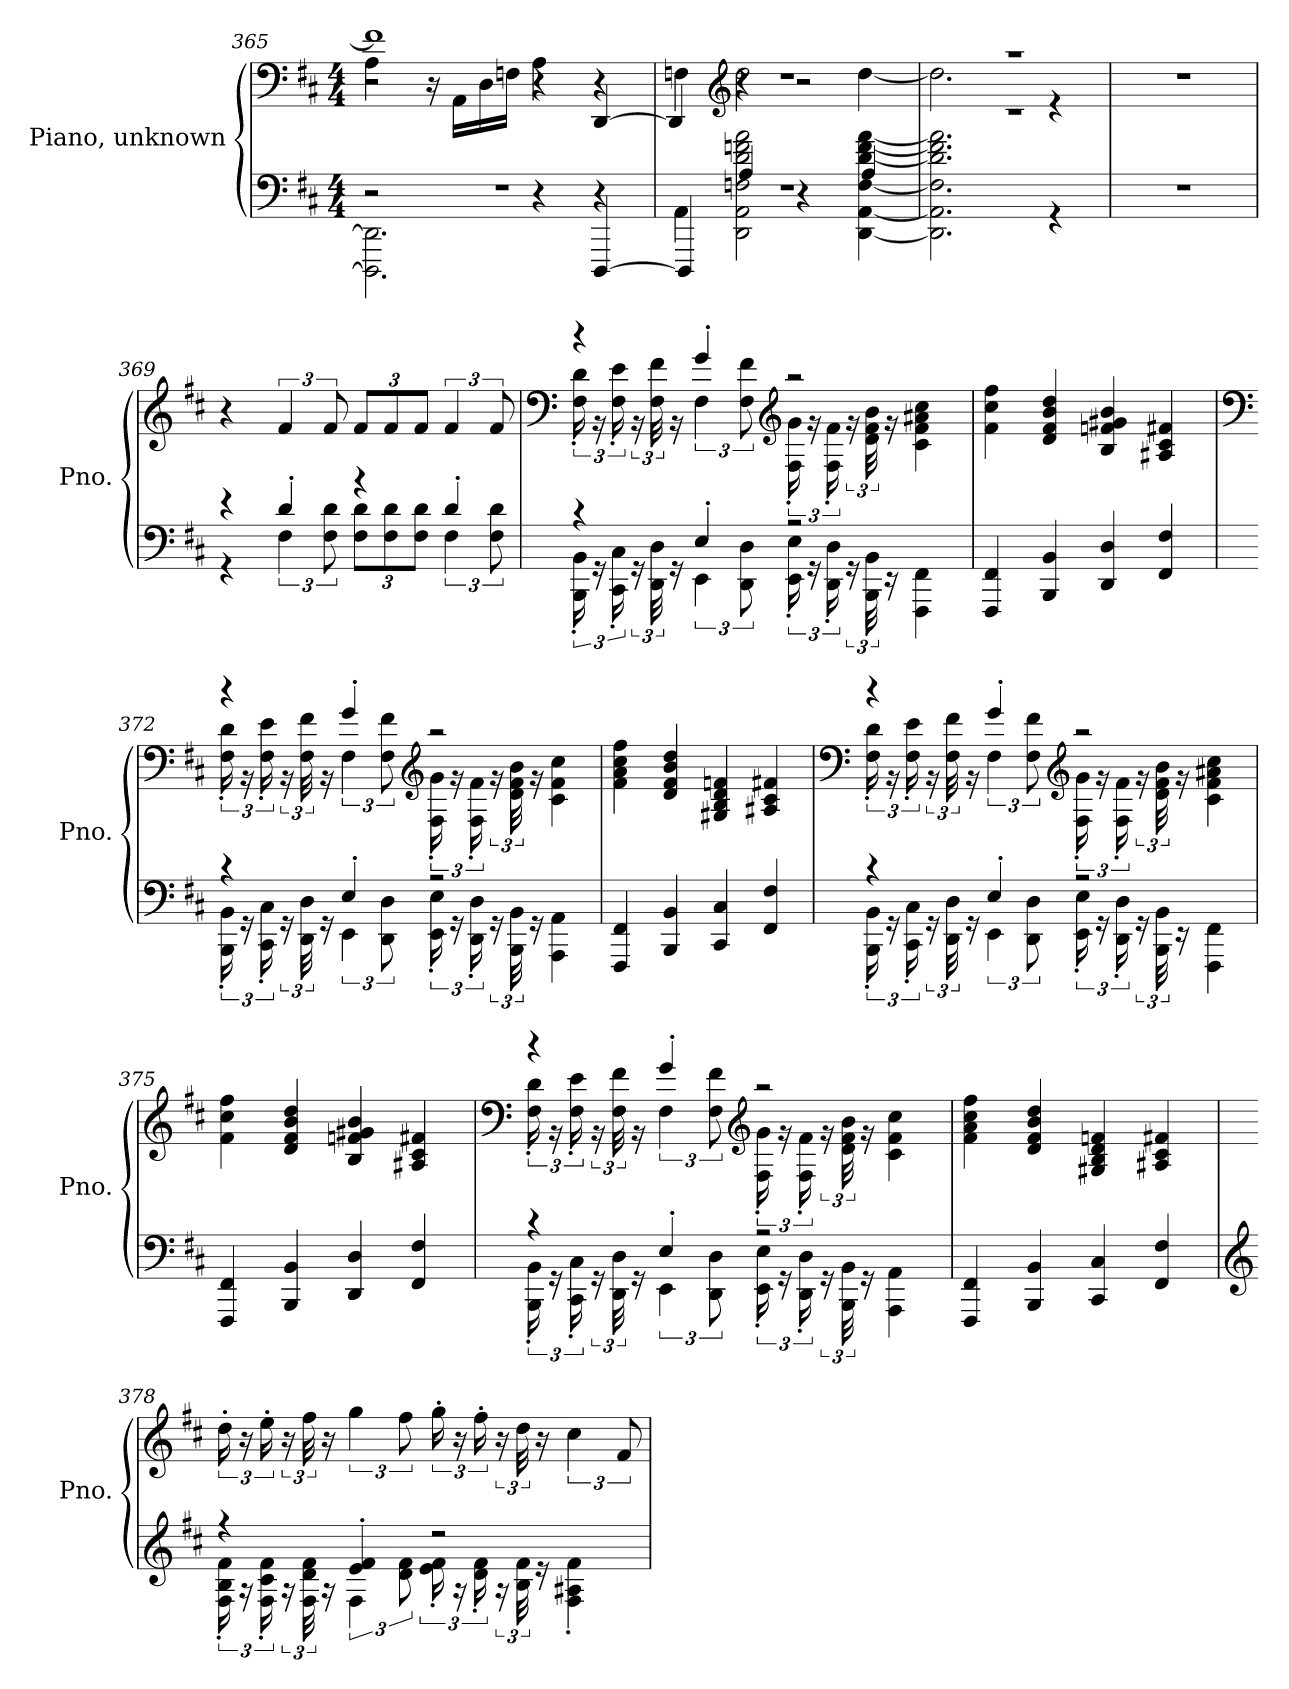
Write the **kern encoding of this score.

**kern	**kern
*part1	*part1
*staff2	*staff1
*I"Piano, unknown	*
*I'Pno.	*
*clefF4	*clefF4
*k[f#c#]	*k[f#c#]
*M4/4	*M4/4
=365	=365
*^	*^
*	*^	*	*^
1r	2.DDD\] 2.DD\]	2r	1f]	4A\	2r
.	.	.	.	16r	.
.	.	.	.	16AA\LL	.
.	.	.	.	16D\	.
.	.	.	.	16Fn\JJ	.
.	.	4r	.	4A\	4r
.	4r	[4DDD/	.	4r	[4DD/
!!LO:LB:g=z	!!	!!
=366	=366	=366	=366	=366	=366
1r	4AA\	4DDD/]	1r	4Fn\	4DD/]
*	*	*	*clefG2	*	*
.	2DD\ 2AA\ 2Fn\ 2d\ 2fn\ 2a\	4A/	.	2dd\	4r
.	.	4r	.	.	2r
.	[4DD\ [4AA\ [4F\ [4d\ [4f\ [4a\	4A/	.	[4dd\	.
*	*v	*v	*	*	*
*	*	*	*v	*v
=367	=367	=367	=367
1r	2.DD\] 2.AA\] 2.F\] 2.d\] 2.f\] 2.a\]	1r	2.dd\]
.	4r	.	4r
*v	*v	*	*
*	*v	*v
=368	=368
1r	1r
=369	=369
*^	*
4r	4r	4r
4d'/	6F#\	6f#/
.	12F#\ 12d\	12f#/
*	*Xbrackettup	*Xbrackettup
4r	12F#\ 12d\L	12f#/L
.	12F#\ 12d\	12f#/
.	12F#\ 12d\J	12f#/J
*	*brackettup	*brackettup
4d'/	6F#\	6f#/
.	12F#\ 12d\	12f#/
=370	=370	=370
*	*	*clefF4
*	*	*^
4r	24BBB\' 24BB\'	4r	24F#\' 24d\'
.	24r	.	24r
.	24CC#\' 24C#\'	.	24F#\' 24e\'
.	24r	.	24r
.	48DD\ 48D\	.	48F#\ 48f#\
.	16r	.	16r
4E'/	6EE\	4g'/	6F#\
.	12DD\ 12D\	.	12F#\ 12f#\
*	*	*clefG2	*
2r	24EE\' 24E\'	2r	24F#\' 24g\'
.	24r	.	24r
.	24DD\' 24D\'	.	24F#\' 24f#\'
.	24r	.	24r
.	48BBB\ 48BB\	.	48d\ 48f#\ 48b\
.	16r	.	16r
.	4FFF#\ 4FF#\	.	4c#\ 4f#\ 4a#X\ 4cc#\
*v	*v	*	*
*	*v	*v
!!LO:PB:g=z
=371	=371
4FFF#/ 4FF#/	4f#\ 4cc#\ 4ff#\
4BBB/ 4BB/	4d/ 4f#/ 4b/ 4dd/
4DD/ 4D/	4B/ 4fn/ 4g#X/ 4b/
4FF#/ 4F#/	4A#X/ 4c#/ 4f#X/
=372	=372
*	*clefF4
*^	*^
4r	24BBB\' 24BB\'	4r	24F#\' 24d\'
.	24r	.	24r
.	24CC#\' 24C#\'	.	24F#\' 24e\'
.	24r	.	24r
.	48DD\ 48D\	.	48F#\ 48f#\
.	16r	.	16r
4E'/	6EE\	4g'/	6F#\
.	12DD\ 12D\	.	12F#\ 12f#\
*	*	*clefG2	*
2r	24EE\' 24E\'	2r	24F#\' 24g\'
.	24r	.	24r
.	24DD\' 24D\'	.	24F#\' 24f#\'
.	24r	.	24r
.	48BBB\ 48BB\	.	48d\ 48f#\ 48b\
.	16r	.	16r
.	4AAA\ 4AA\	.	4c#\ 4f#\ 4cc#\
*v	*v	*	*
*	*v	*v
=373	=373
4FFF#/ 4FF#/	4f#\ 4a\ 4cc#\ 4ff#\
4BBB/ 4BB/	4d/ 4f#/ 4b/ 4dd/
4CC#/ 4C#/	4G#X/ 4B/ 4d/ 4fn/
4FF#/ 4F#/	4A#X/ 4c#/ 4f#X/
!!LO:LB:g=z
=374	=374
*	*clefF4
*^	*^
4r	24BBB\' 24BB\'	4r	24F#\' 24d\'
.	24r	.	24r
.	24CC#\' 24C#\'	.	24F#\' 24e\'
.	24r	.	24r
.	48DD\ 48D\	.	48F#\ 48f#\
.	16r	.	16r
4E'/	6EE\	4g'/	6F#\
.	12DD\ 12D\	.	12F#\ 12f#\
*	*	*clefG2	*
2r	24EE\' 24E\'	2r	24F#\' 24g\'
.	24r	.	24r
.	24DD\' 24D\'	.	24F#\' 24f#\'
.	24r	.	24r
.	48BBB\ 48BB\	.	48d\ 48f#\ 48b\
.	16r	.	16r
.	4FFF#\ 4FF#\	.	4c#\ 4f#\ 4a#X\ 4cc#\
*v	*v	*	*
*	*v	*v
=375	=375
4FFF#/ 4FF#/	4f#\ 4cc#\ 4ff#\
4BBB/ 4BB/	4d/ 4f#/ 4b/ 4dd/
4DD/ 4D/	4B/ 4fn/ 4g#X/ 4b/
4FF#/ 4F#/	4A#X/ 4c#/ 4f#X/
=376	=376
*	*clefF4
*^	*^
4r	24BBB\' 24BB\'	4r	24F#\' 24d\'
.	24r	.	24r
.	24CC#\' 24C#\'	.	24F#\' 24e\'
.	24r	.	24r
.	48DD\ 48D\	.	48F#\ 48f#\
.	16r	.	16r
4E'/	6EE\	4g'/	6F#\
.	12DD\ 12D\	.	12F#\ 12f#\
*	*	*clefG2	*
2r	24EE\' 24E\'	2r	24F#\' 24g\'
.	24r	.	24r
.	24DD\' 24D\'	.	24F#\' 24f#\'
.	24r	.	24r
.	48BBB\ 48BB\	.	48d\ 48f#\ 48b\
.	16r	.	16r
.	4AAA\ 4AA\	.	4c#\ 4f#\ 4cc#\
*v	*v	*	*
*	*v	*v
!!LO:LB:g=z
=377	=377
4FFF#/ 4FF#/	4f#\ 4a\ 4cc#\ 4ff#\
4BBB/ 4BB/	4d/ 4f#/ 4b/ 4dd/
4CC#/ 4C#/	4G#X/ 4B/ 4d/ 4fn/
4FF#/ 4F#/	4A#X/ 4c#/ 4f#X/
=378	=378
*clefG2	*
*^	*
4r	24F#\' 24B\' 24f#\'	24dd'\
.	24r	24r
.	24F#\' 24c#\' 24f#\'	24ee'\
.	24r	24r
.	48F#\ 48d\ 48f#\	48ff#\
.	16r	16r
4e/' 4f#/'	6F#\	6gg\
.	12d\ 12f#\	12ff#\
2r	24e\' 24f#\'	24gg'\
.	24r	24r
.	24d\' 24f#\'	24ff#'\
.	24r	24r
.	48B\ 48f#\	48dd\
.	16r	16r
.	4F#\' 4A#X\' 4f#\'	6cc#\
.	.	12f#/
*v	*v	*
=	=
*-	*-
